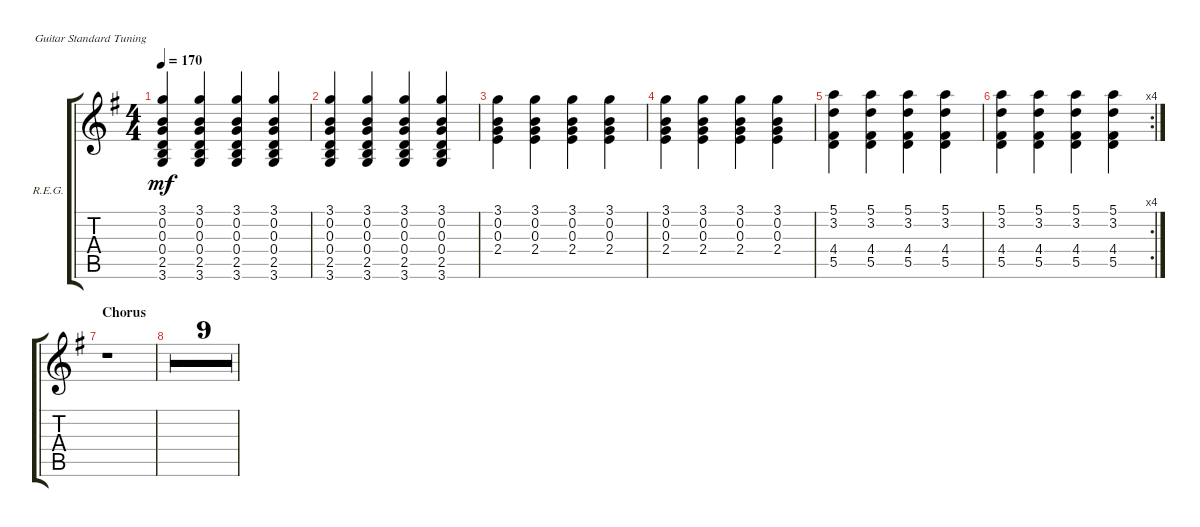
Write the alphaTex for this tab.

\defaultSystemsLayout 4
\bracketExtendMode groupsimilarinstruments
\firstSystemTrackNameOrientation horizontal
\otherSystemsTrackNameOrientation horizontal
\track ("Rhythm Electric Guitar" "R.E.G.") {multiBarRest instrument overdrivenguitar}
\staff {score tabs}
\tuning (E4 B3 G3 D3 A2 E2)
\ts (4 4)
\tempo 170
\clef g2
\ks g
(3.6 2.5 0.4 0.3 0.2 3.1).4{dy mf} (3.1 0.2 0.3 0.4 2.5 3.6).4 (3.1 0.2 0.3 0.4 3.6 2.5).4 (3.1 0.2 0.3 0.4 3.6 2.5).4 |
(3.6 2.5 0.4 0.3 0.2 3.1).4 (3.1 0.2 0.3 0.4 2.5 3.6).4 (3.1 0.2 0.3 0.4 3.6 2.5).4 (3.1 0.2 0.3 0.4 3.6 2.5).4 |
(2.4 0.3 0.2 3.1).4 (3.1 2.4 0.3 0.2).4 (3.1 2.4 0.2 0.3).4 (3.1 2.4 0.3 0.2).4 |
(2.4 0.3 0.2 3.1).4 (3.1 2.4 0.3 0.2).4 (3.1 2.4 0.2 0.3).4 (3.1 2.4 0.3 0.2).4 |
(5.5 4.4 3.2 5.1).4 (5.1 3.2 4.4 5.5).4 (5.1 3.2 4.4 5.5).4 (5.1 3.2 4.4 5.5).4 |
\rc 4
(5.5 4.4 3.2 5.1).4 (5.1 3.2 4.4 5.5).4 (5.1 3.2 4.4 5.5).4 (5.1 3.2 4.4 5.5).4 |
\section ("" "Chorus")
r.1 |
r.1 |
r.1 |
r.1 |
r.1 |
r.1 |
r.1 |
r.1 |
r.1 |
r.1
